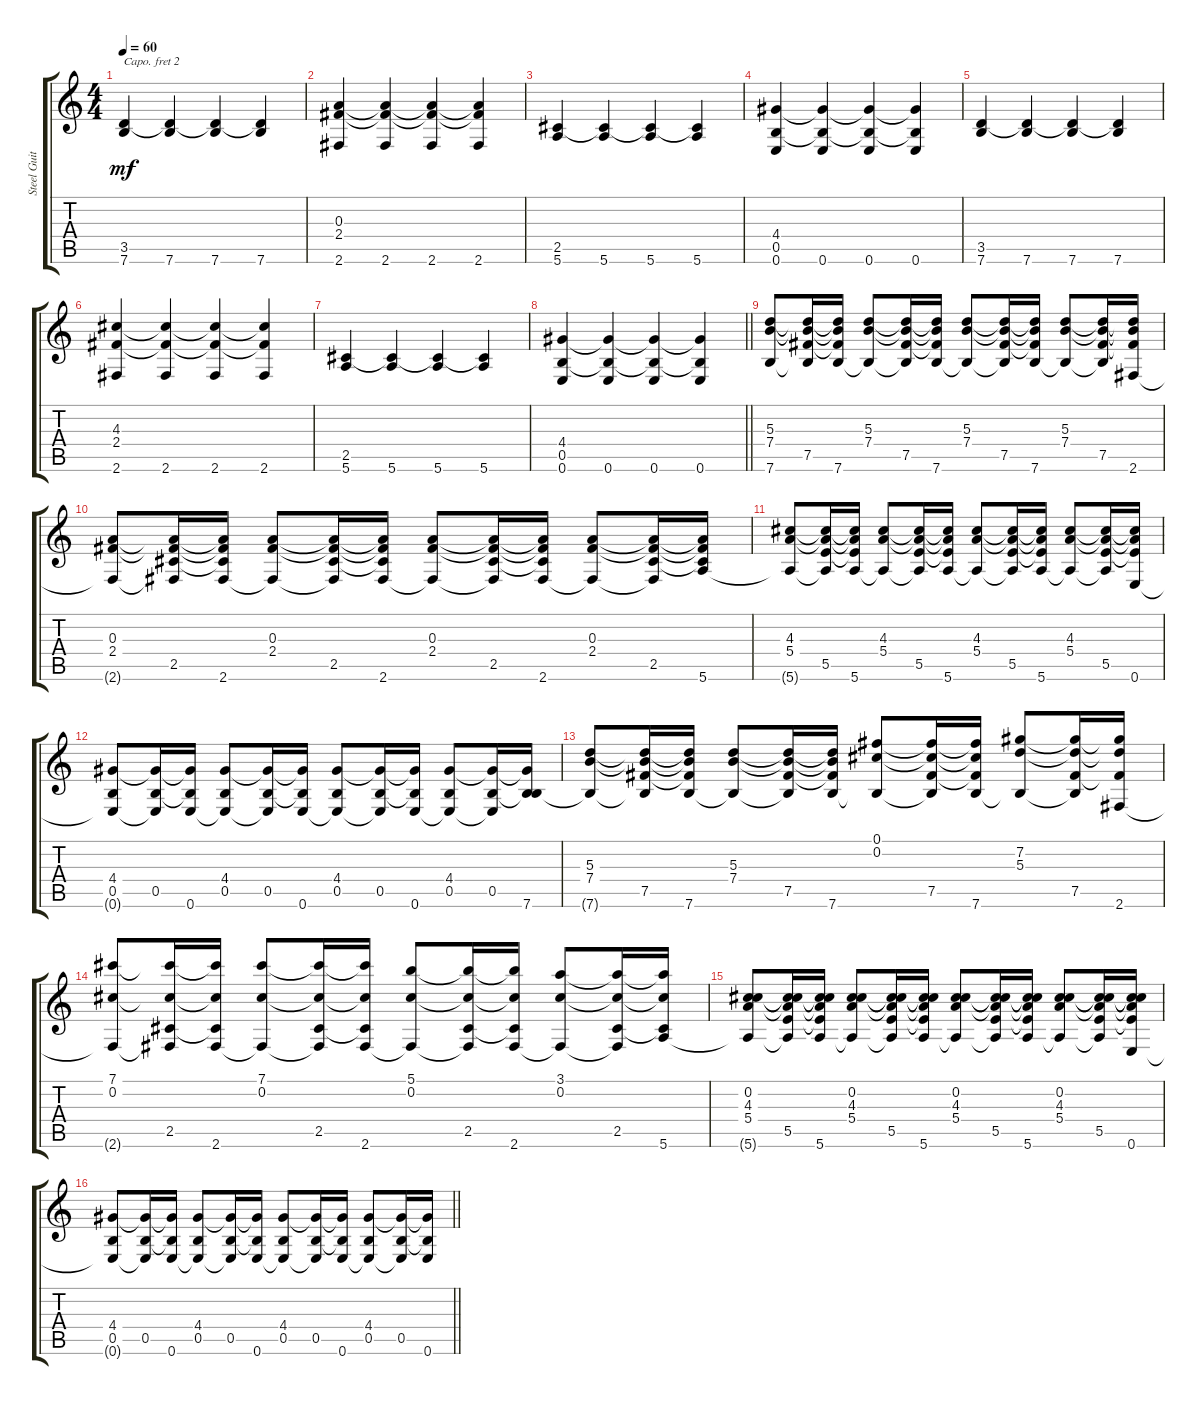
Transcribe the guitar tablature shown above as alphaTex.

\track ("Steel Guitar" "Steel Guit") {instrument acousticguitarsteel}
\staff {score tabs}
\capo 2
\tuning (E4 B3 G3 D3 A2 D2) {hide}
\ts (4 4)
\tempo 60
\clef g2
\ks c
(3.5 7.6).4{dy mf instrument acousticguitarsteel} (3.5{t} 7.6).4 (3.5{t} 7.6).4 (3.5{t} 7.6).4 |
(0.3 2.4 2.6).4 (0.3{t} 2.4{t} 2.6).4 (0.3{t} 2.4{t} 2.6).4 (0.3{t} 2.4{t} 2.6).4 |
(2.5 5.6).4 (2.5{t} 5.6).4 (2.5{t} 5.6).4 (2.5{t} 5.6).4 |
(4.4 0.5 0.6).4 (4.4{t} 0.5{t} 0.6).4 (4.4{t} 0.5{t} 0.6).4 (4.4{t} 0.5{t} 0.6).4 |
(3.5 7.6).4 (3.5{t} 7.6).4 (3.5{t} 7.6).4 (3.5{t} 7.6).4 |
(4.3 2.4 2.6).4 (4.3{t} 2.4{t} 2.6).4 (4.3{t} 2.4{t} 2.6).4 (4.3{t} 2.4{t} 2.6).4 |
(2.5 5.6).4 (2.5{t} 5.6).4 (2.5{t} 5.6).4 (2.5{t} 5.6).4 |
\barLineRight lightlight
(4.4 0.5 0.6).4 (4.4{t} 0.5{t} 0.6).4 (4.4{t} 0.5{t} 0.6).4 (4.4{t} 0.5{t} 0.6).4 |
(5.3 7.4 7.6).8 (5.3{t} 7.4{t} 7.5 7.6{t}).16 (5.3{t} 7.4{t} 7.5{t} 7.6).16 (5.3 7.4 7.6{t}).8 (5.3{t} 7.4{t} 7.5 7.6{t}).16 (5.3{t} 7.4{t} 7.5{t} 7.6).16 (5.3 7.4 7.6{t}).8 (5.3{t} 7.4{t} 7.5 7.6{t}).16 (5.3{t} 7.4{t} 7.5{t} 7.6).16 (5.3 7.4 7.6{t}).8 (5.3{t} 7.4{t} 7.5 7.6{t}).16 (5.3{t} 7.4{t} 7.5{t} 2.6).16 |
(0.3 2.4 2.6{t}).8 (0.3{t} 2.4{t} 2.5 2.6{t}).16 (0.3{t} 2.4{t} 2.5{t} 2.6).16 (0.3 2.4 2.6{t}).8 (0.3{t} 2.4{t} 2.5 2.6{t}).16 (0.3{t} 2.4{t} 2.5{t} 2.6).16 (0.3 2.4 2.6{t}).8 (0.3{t} 2.4{t} 2.5 2.6{t}).16 (0.3{t} 2.4{t} 2.5{t} 2.6).16 (0.3 2.4 2.6{t}).8 (0.3{t} 2.4{t} 2.5 2.6{t}).16 (0.3{t} 2.4{t} 2.5{t} 5.6).16 |
(4.3 5.4 5.6{t}).8 (4.3{t} 5.4{t} 5.5 5.6{t}).16 (4.3{t} 5.4{t} 5.5{t} 5.6).16 (4.3 5.4 5.6{t}).8 (4.3{t} 5.4{t} 5.5 5.6{t}).16 (4.3{t} 5.4{t} 5.5{t} 5.6).16 (4.3 5.4 5.6{t}).8 (4.3{t} 5.4{t} 5.5 5.6{t}).16 (4.3{t} 5.4{t} 5.5{t} 5.6).16 (4.3 5.4 5.6{t}).8 (4.3{t} 5.4{t} 5.5 5.6{t}).16 (4.3{t} 5.4{t} 5.5{t} 0.6).16 |
(4.4 0.5 0.6{t}).8 (4.4{t} 0.5 0.6{t}).16 (4.4{t} 0.5{t} 0.6).16 (4.4 0.5 0.6{t}).8 (4.4{t} 0.5 0.6{t}).16 (4.4{t} 0.5{t} 0.6).16 (4.4 0.5 0.6{t}).8 (4.4{t} 0.5 0.6{t}).16 (4.4{t} 0.5{t} 0.6).16 (4.4 0.5 0.6{t}).8 (4.4{t} 0.5 0.6{t}).16 (4.4{t} 0.5{t} 7.6).16 |
(5.3 7.4 7.6{t}).8 (5.3{t} 7.4{t} 7.5 7.6{t}).16 (5.3{t} 7.4{t} 7.5{t} 7.6).16 (5.3 7.4 7.6{t}).8 (5.3{t} 7.4{t} 7.5 7.6{t}).16 (5.3{t} 7.4{t} 7.5{t} 7.6).16 (0.1 0.2 7.6{t}).8 (0.1{t} 0.2{t} 7.5 7.6{t}).16 (0.1{t} 0.2{t} 7.5{t} 7.6).16 (7.2 5.3 7.6{t}).8 (7.2{t} 5.3{t} 7.5 7.6{t}).16 (7.2{t} 5.3{t} 7.5{t} 2.6).16 |
(7.1 0.2 2.6{t}).8 (7.1{t} 0.2{t} 2.5 2.6{t}).16 (7.1{t} 0.2{t} 2.5{t} 2.6).16 (7.1 0.2 2.6{t}).8 (7.1{t} 0.2{t} 2.5 2.6{t}).16 (7.1{t} 0.2{t} 2.5{t} 2.6).16 (5.1 0.2 2.6{t}).8 (5.1{t} 0.2{t} 2.5 2.6{t}).16 (5.1{t} 0.2{t} 2.5{t} 2.6).16 (3.1 0.2 2.6{t}).8 (3.1{t} 0.2{t} 2.5 2.6{t}).16 (3.1{t} 0.2{t} 2.5{t} 5.6).16 |
(0.2 4.3 5.4 5.6{t}).8 (0.2{t} 4.3{t} 5.4{t} 5.5 5.6{t}).16 (0.2{t} 4.3{t} 5.4{t} 5.5{t} 5.6).16 (0.2 4.3 5.4 5.6{t}).8 (0.2{t} 4.3{t} 5.4{t} 5.5 5.6{t}).16 (0.2{t} 4.3{t} 5.4{t} 5.5{t} 5.6).16 (0.2 4.3 5.4 5.6{t}).8 (0.2{t} 4.3{t} 5.4{t} 5.5 5.6{t}).16 (0.2{t} 4.3{t} 5.4{t} 5.5{t} 5.6).16 (0.2 4.3 5.4 5.6{t}).8 (0.2{t} 4.3{t} 5.4{t} 5.5 5.6{t}).16 (0.2{t} 4.3{t} 5.4{t} 5.5{t} 0.6).16 |
\barLineRight lightlight
(4.4 0.5 0.6{t}).8 (4.4{t} 0.5 0.6{t}).16 (4.4{t} 0.5{t} 0.6).16 (4.4 0.5 0.6{t}).8 (4.4{t} 0.5 0.6{t}).16 (4.4{t} 0.5{t} 0.6).16 (4.4 0.5 0.6{t}).8 (4.4{t} 0.5 0.6{t}).16 (4.4{t} 0.5{t} 0.6).16 (4.4 0.5 0.6{t}).8 (4.4{t} 0.5 0.6{t}).16 (4.4{t} 0.5{t} 0.6).16
